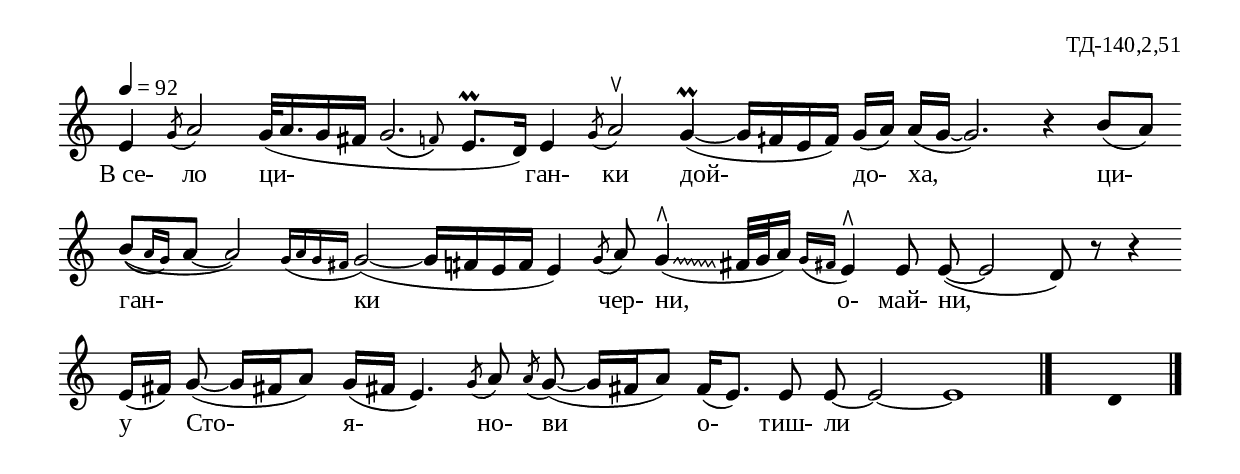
%{
td_140_2_51
%}

\include "td-preamble.ly"
\include "makam.ly"

\score {
\relative c' {
\tempo 4 = 92
\cadenzaOn
\phrasingSlurDown
\override Glissando #'style = #'zigzag
e4 \acciaccatura g8 a2 g32[( a16. g16 fb] \afterGrace g2.\( { f8\) } e8.\prall[ d16])
e4 \acciaccatura g8 a2^\ltoe g4\prall(~ g16[ fc e fc])
\bar ""
g16[( a]) \bar "" a[( g]~ g2.) r4 \bar "" 
b8[( a]) \bar ""  \afterGrace b[(\( { a16[ g]\) } a8]~ a2) \bar ""
\acciaccatura { g16[ a g fb!] } g2(~ g16[ fc! e fc] e4)
\bar ""
\acciaccatura g8 a \noteFi g4^\rtoe(\glissando fb!32[ g a16]) \bar ""
\acciaccatura { g16[ fb!] } e4^\rtoe e8 \bar ""
e\noBeam(~ e2 d8) r r4 \bar "" e16[( fb!]) \bar ""  g8\noBeam(~ g16[ fb! a8])
\bar ""
g16[( fb!] e4.) \acciaccatura g8 a\noBeam \acciaccatura a g(~ g16[ fb! a8]) fb16[( e8.])
e8 e\noBeam~ e2~ e1
 \bar "|." 
s4 \fixB d
 \bar "|."  
}
\addlyrics { "В се-" ло ци- ган- ки дой- до- ха, ци- ган- ки чер- ни, о- май- ни,
у Сто- я- но- ви о- тиш- ли }
%
\layout {
   \context { 
	    \Staff \remove "Time_signature_engraver" } 
  indent = #0
  line-width = 190\mm
  ragged-right=##f
}
%
\midi { 
	\context {
		\Score tempoWholesPerMinute = #(ly:make-moment 100 4)
		}
	}
}
%
\header{
  opus = "ТД-140,2,51"
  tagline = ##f
}


